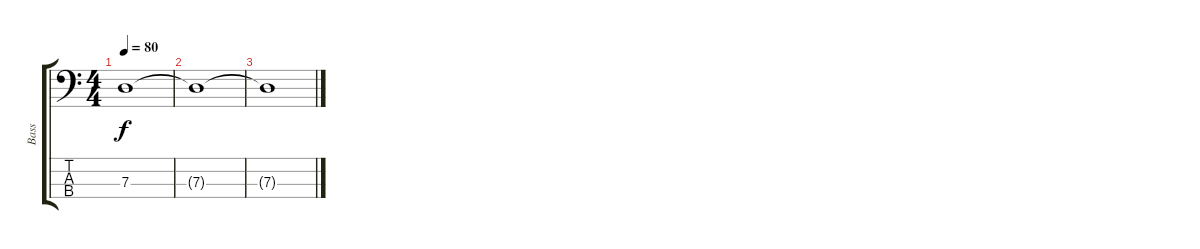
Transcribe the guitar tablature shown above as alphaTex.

\track ("Bass" "Bass") {instrument electricbassfinger}
\staff {score tabs}
\tuning (F2 C2 G1 D1) {hide}
\ts (4 4)
\tempo 80
\clef f4
\ks c
7.3.1{dy f} |
7.3{t}.1 |
7.3{t}.1
